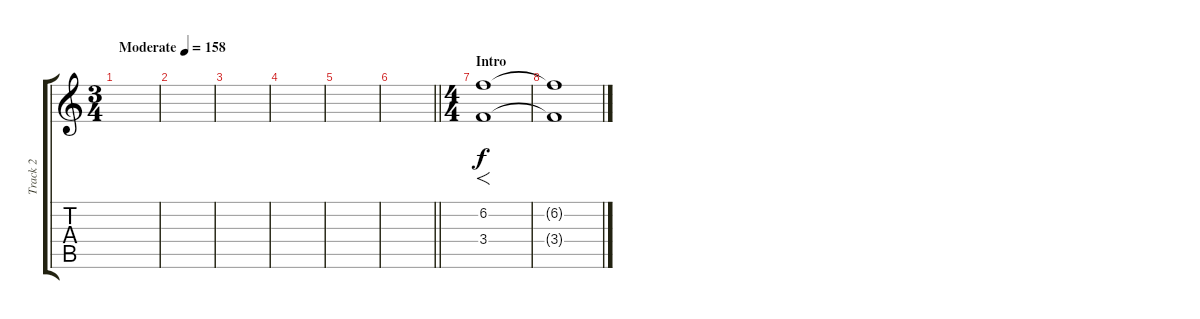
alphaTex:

\track ("Track 2" "Track 2") {instrument distortionguitar}
\staff {score tabs}
\tuning (E4 B3 G3 D3 A2 D2) {hide}
\ts (3 4)
\tempo (158 "Moderate")
\clef g2
\ks c
|
|
|
|
|
\barLineRight lightlight
|
\ts (4 4)
\section ("" "Intro")
(6.2 3.4).1{f} |
(6.2{t} 3.4{t}).1
